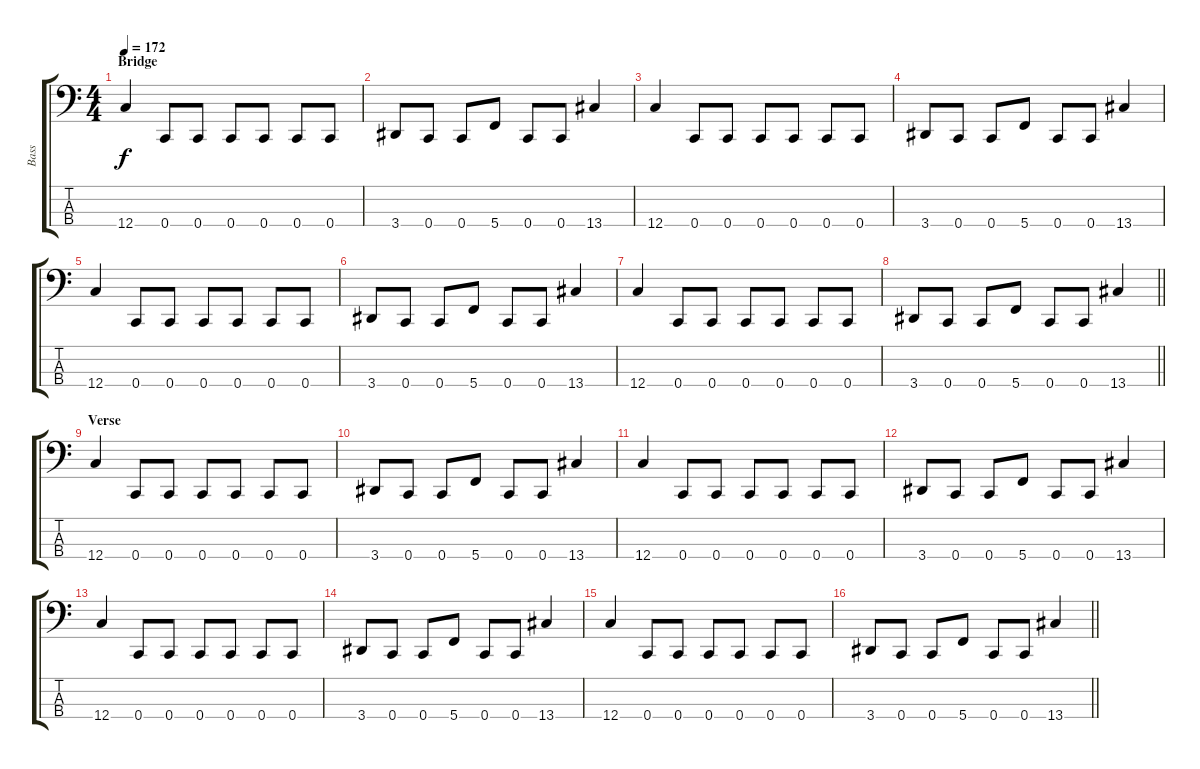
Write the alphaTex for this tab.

\track ("Bass" "Bass") {instrument electricbassfinger}
\staff {score tabs}
\tuning (F2 C2 G1 C1) {hide}
\ts (4 4)
\section ("" "Bridge")
\tempo 172
\clef f4
\ks c
12.4.4{dy f} 0.4.8 0.4.8 0.4.8 0.4.8 0.4.8 0.4.8 |
3.4.8 0.4.8 0.4.8 5.4.8 0.4.8 0.4.8 13.4.4 |
12.4.4 0.4.8 0.4.8 0.4.8 0.4.8 0.4.8 0.4.8 |
3.4.8 0.4.8 0.4.8 5.4.8 0.4.8 0.4.8 13.4.4 |
12.4.4 0.4.8 0.4.8 0.4.8 0.4.8 0.4.8 0.4.8 |
3.4.8 0.4.8 0.4.8 5.4.8 0.4.8 0.4.8 13.4.4 |
12.4.4 0.4.8 0.4.8 0.4.8 0.4.8 0.4.8 0.4.8 |
\barLineRight lightlight
3.4.8 0.4.8 0.4.8 5.4.8 0.4.8 0.4.8 13.4.4 |
\section ("" "Verse")
12.4.4 0.4.8 0.4.8 0.4.8 0.4.8 0.4.8 0.4.8 |
3.4.8 0.4.8 0.4.8 5.4.8 0.4.8 0.4.8 13.4.4 |
12.4.4 0.4.8 0.4.8 0.4.8 0.4.8 0.4.8 0.4.8 |
3.4.8 0.4.8 0.4.8 5.4.8 0.4.8 0.4.8 13.4.4 |
12.4.4 0.4.8 0.4.8 0.4.8 0.4.8 0.4.8 0.4.8 |
3.4.8 0.4.8 0.4.8 5.4.8 0.4.8 0.4.8 13.4.4 |
12.4.4 0.4.8 0.4.8 0.4.8 0.4.8 0.4.8 0.4.8 |
\barLineRight lightlight
3.4.8 0.4.8 0.4.8 5.4.8 0.4.8 0.4.8 13.4.4
